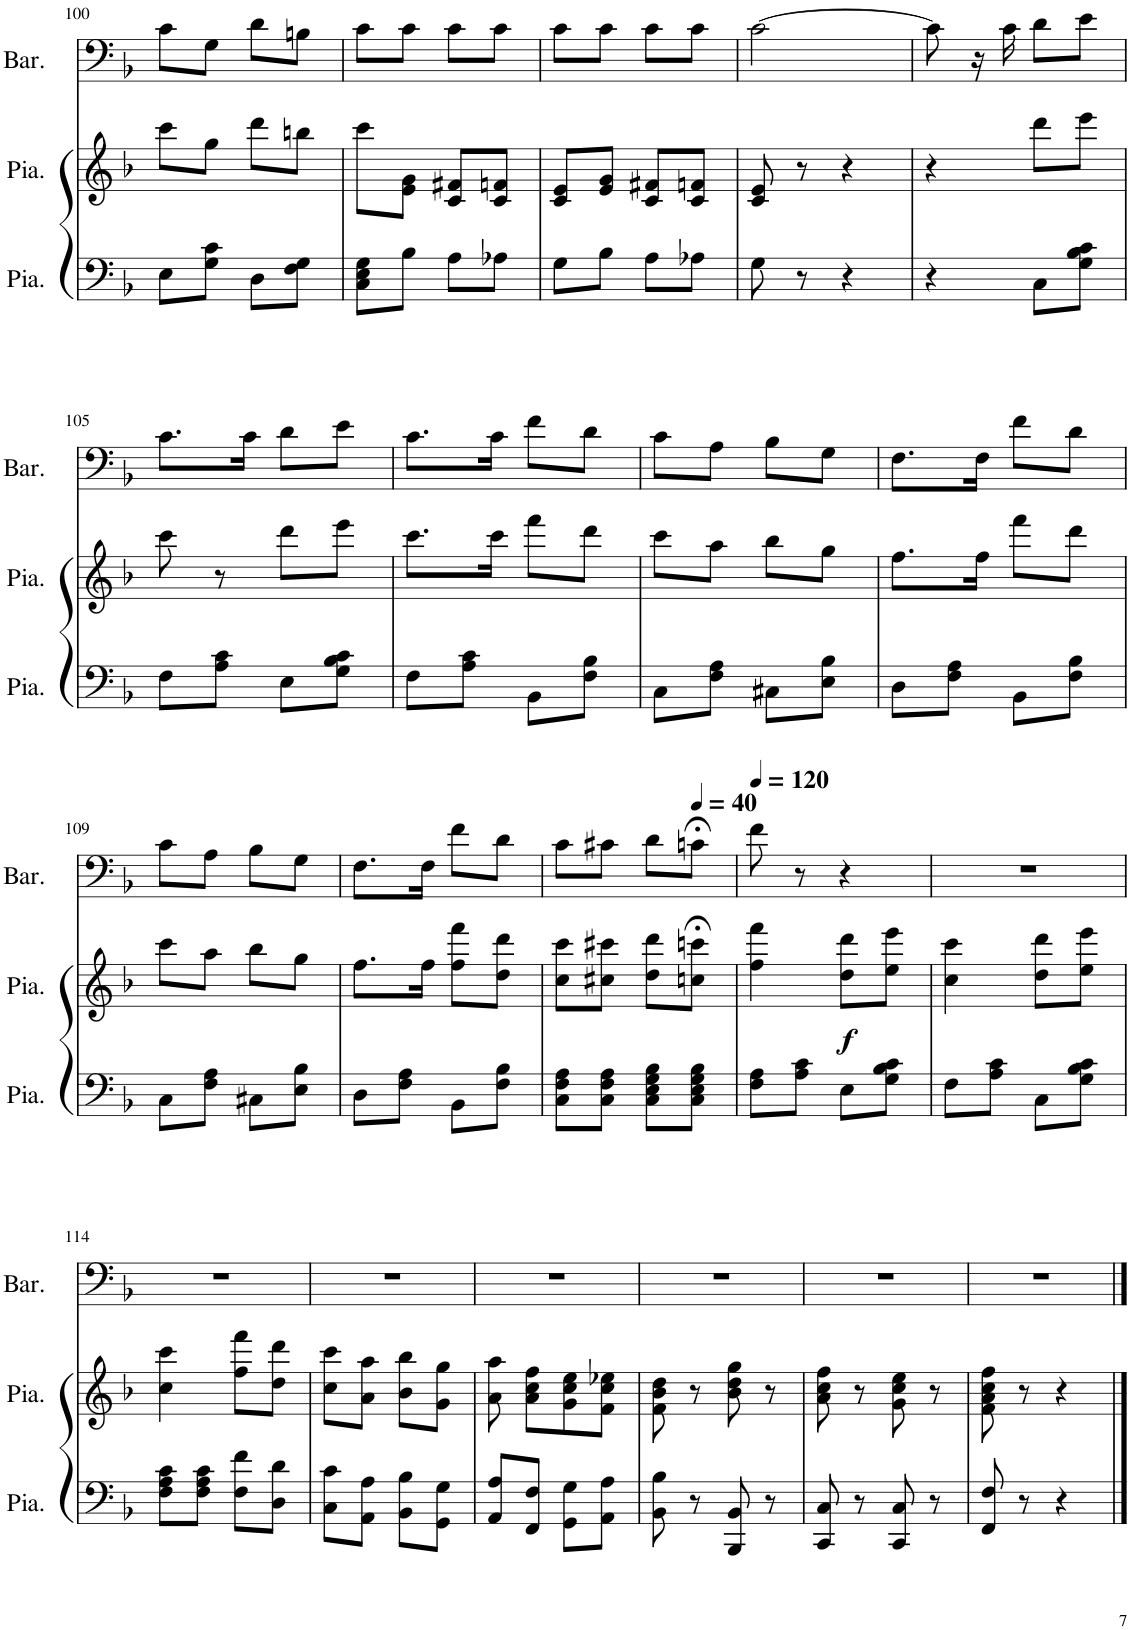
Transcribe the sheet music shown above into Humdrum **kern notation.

**kern	**kern	**dynam	**kern
*part3	*part2	*part2	*part1
*staff3	*staff2	*staff2	*staff1
*I"Piano	*I"Piano	*	*I"Baryton
*I'Pia.	*I'Pia.	*	*I'Bar.
!!LO:PB:g=z
*clefF4	*clefG2	*	*clefF4
*k[b-]	*k[b-]	*	*k[b-]
*M2/4	*M2/4	*	*M2/4
=100	=100	=100	=100
8E\L	8ccc\L	.	8c\L
8G\ 8c\J	8gg\J	.	8G\J
8D\L	8ddd\L	.	8d\L
8F\ 8G\J	8bbn\J	.	8Bn\J
=101	=101	=101	=101
8C\ 8E\ 8G\L	8ccc\L	.	8c\L
8B-\J	8e\ 8g\J	.	8c\J
8A\L	8c/ 8f#X/L	.	8c\L
8A-X\J	8c/ 8fn/J	.	8c\J
=102	=102	=102	=102
8G\L	8c/ 8e/L	.	8c\L
8B-\J	8e/ 8g/J	.	8c\J
8A\L	8c/ 8f#X/L	.	8c\L
8A-X\J	8c/ 8fn/J	.	8c\J
=103	=103	=103	=103
8G\	8c/ 8e/	.	[2c\
8r	8r	.	.
4r	4r	.	.
=104	=104	=104	=104
4r	4r	.	8c\]
.	.	.	16r
.	.	.	16c\
8C\L	8ddd\L	.	8d\L
8G\ 8B-\ 8c\J	8eee\J	.	8e\J
!!LO:LB:g=z
=105	=105	=105	=105
8F\L	8ccc\	.	8.c\L
8A\ 8c\J	8r	.	.
.	.	.	16c\Jk
8E\L	8ddd\L	.	8d\L
8G\ 8B-\ 8c\J	8eee\J	.	8e\J
=106	=106	=106	=106
8F\L	8.ccc\L	.	8.c\L
8A\ 8c\J	.	.	.
.	16ccc\Jk	.	16c\Jk
8BB-\L	8fff\L	.	8f\L
8F\ 8B-\J	8ddd\J	.	8d\J
=107	=107	=107	=107
8C\L	8ccc\L	.	8c\L
8F\ 8A\J	8aa\J	.	8A\J
8C#X\L	8bb-\L	.	8B-\L
8E\ 8B-\J	8gg\J	.	8G\J
=108	=108	=108	=108
8D\L	8.ff\L	.	8.F\L
8F\ 8A\J	.	.	.
.	16ff\Jk	.	16F\Jk
8BB-\L	8fff\L	.	8f\L
8F\ 8B-\J	8ddd\J	.	8d\J
!!LO:LB:g=z
=109	=109	=109	=109
8C\L	8ccc\L	.	8c\L
8F\ 8A\J	8aa\J	.	8A\J
8C#X\L	8bb-\L	.	8B-\L
8E\ 8B-\J	8gg\J	.	8G\J
=110	=110	=110	=110
8D\L	8.ff\L	.	8.F\L
8F\ 8A\J	.	.	.
.	16ff\Jk	.	16F\Jk
8BB-\L	8ff\ 8fff\L	.	8f\L
8F\ 8B-\J	8dd\ 8ddd\J	.	8d\J
=111	=111	=111	=111
8C\ 8F\ 8A\L	8cc\ 8ccc\L	.	8c\L
8C\ 8F\ 8A\J	8cc#X\ 8ccc#X\J	.	8c#X\J
8C\ 8E\ 8G\ 8B-\L	8dd\ 8ddd\L	.	8d\L
*	*	*	*MM40
8C\ 8E\ 8G\ 8B-\J	8ccn\;< 8cccn\;<J	.	8cn;<\J
=112	=112	=112	=112
*	*	*	*MM120
8F\ 8A\L	4ff\ 4fff\	.	8f\
8A\ 8c\J	.	.	8r
!	!	!LO:DY:b	!
8E\L	8dd\ 8ddd\L	f	4r
8G\ 8B-\ 8c\J	8ee\ 8eee\J	.	.
=113	=113	=113	=113
8F\L	4cc\ 4ccc\	.	2r
8A\ 8c\J	.	.	.
8C\L	8dd\ 8ddd\L	.	.
8G\ 8B-\ 8c\J	8ee\ 8eee\J	.	.
!!LO:LB:g=z
=114	=114	=114	=114
8F\ 8A\ 8c\L	4cc\ 4ccc\	.	2r
8F\ 8A\ 8c\J	.	.	.
8F\ 8f\L	8ff\ 8fff\L	.	.
8D\ 8d\J	8dd\ 8ddd\J	.	.
=115	=115	=115	=115
8C\ 8c\L	8cc\ 8ccc\L	.	2r
8AA\ 8A\J	8a\ 8aa\J	.	.
8BB-\ 8B-\L	8b-\ 8bb-\L	.	.
8GG\ 8G\J	8g\ 8gg\J	.	.
=116	=116	=116	=116
8AA/ 8A/L	8a\ 8aa\	.	2r
8FF/ 8F/J	8a\ 8cc\ 8ff\L	.	.
8GG\ 8G\L	8g\ 8cc\ 8ee\	.	.
8AA\ 8A\J	8f\ 8cc\ 8ee-X\J	.	.
=117	=117	=117	=117
8BB-\ 8B-\	8f\ 8b-\ 8dd\	.	2r
8r	8r	.	.
8BBB-/ 8BB-/	8b-\ 8dd\ 8gg\	.	.
8r	8r	.	.
=118	=118	=118	=118
8CC/ 8C/	8a\ 8cc\ 8ff\	.	2r
8r	8r	.	.
8CC/ 8C/	8g\ 8cc\ 8ee\	.	.
8r	8r	.	.
=119	=119	=119	=119
8FF/ 8F/	8f\ 8a\ 8cc\ 8ff\	.	2r
8r	8r	.	.
4r	4r	.	.
==	==	==	==
*-	*-	*-	*-
